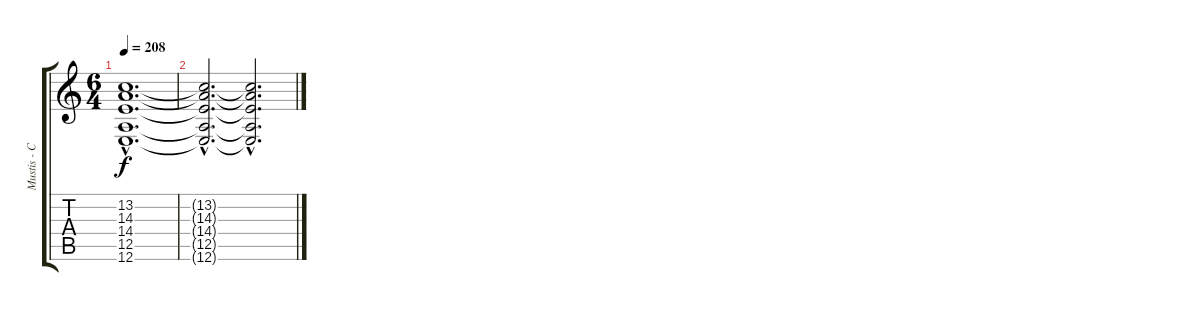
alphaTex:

\track ("Mustis - Choir" "Mustis - C") {instrument choiraahs}
\staff {score tabs}
\tuning (E4 B3 G3 D3 A2 E2) {hide}
\ts (6 4)
\tempo 208
\clef g2
\ks c
(13.2{hac} 14.3{hac} 14.4{hac} 12.5{hac} 12.6{hac}).1{d dy f} |
(13.2{hac t} 14.3{hac t} 14.4{hac t} 12.5{hac t} 12.6{hac t}).2{d} (13.2{hac t} 14.3{hac t} 14.4{hac t} 12.5{hac t} 12.6{hac t}).2{d}
